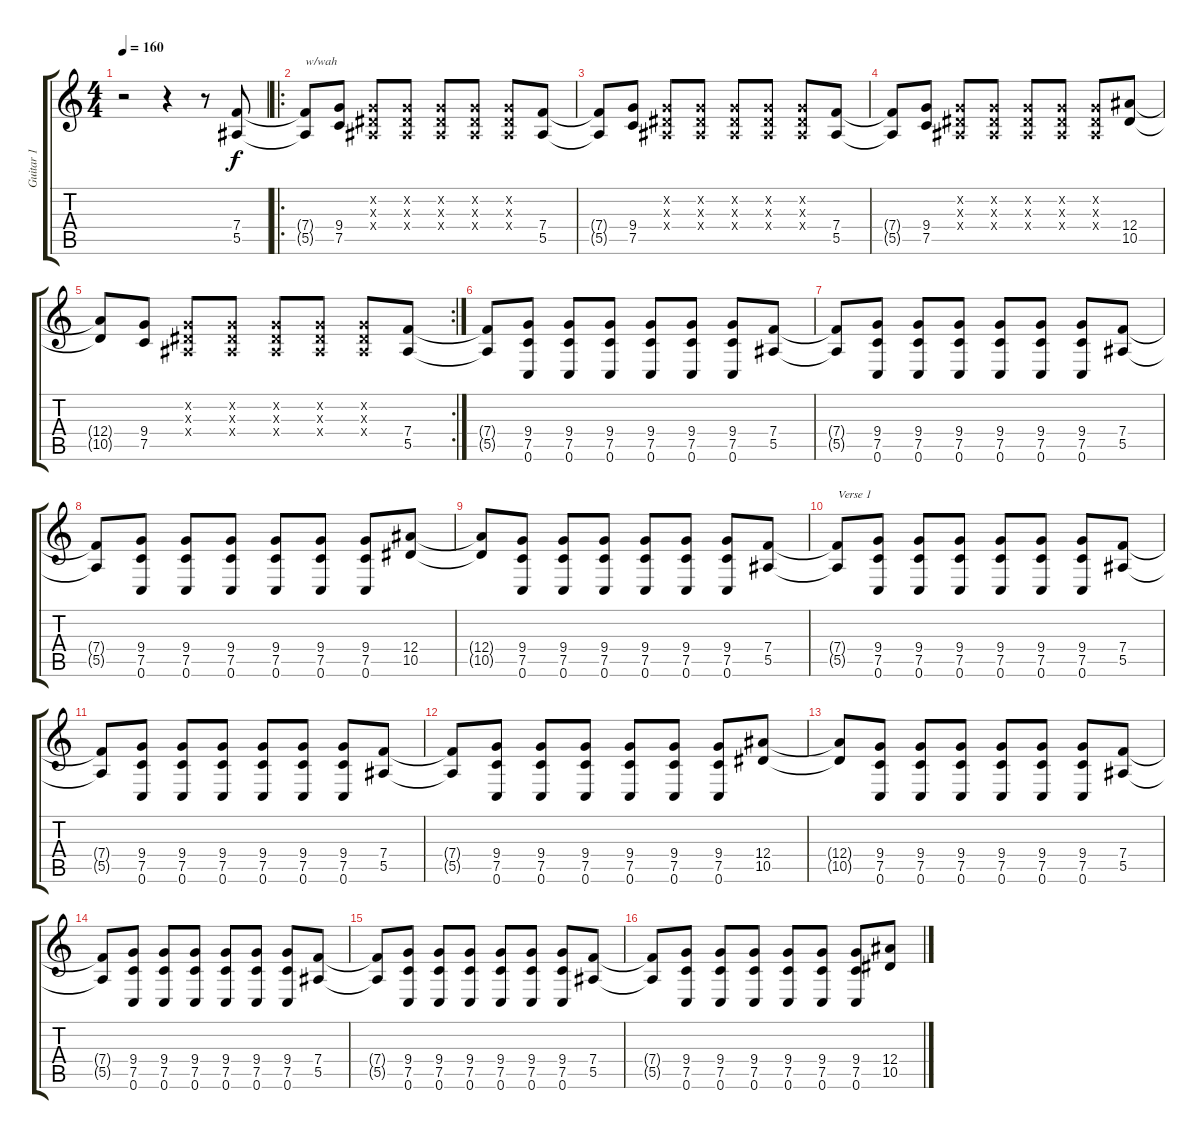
\track ("Guitar 1" "Guitar 1") {instrument overdrivenguitar}
\staff {score tabs}
\tuning (C4 G3 Eb3 Bb2 F2 C2) {hide}
\ts (4 4)
\tempo 160
\clef g2
\ks c
r.2{dy f instrument overdrivenguitar} r.4 r.8 (7.4 5.5).8 |
\ro
(7.4{t} 5.5{t}).8{txt "w/wah"} (9.4 7.5).8 (0.2{x} 0.3{x} 0.4{x}).8 (0.2{x} 0.3{x} 0.4{x}).8 (0.2{x} 0.3{x} 0.4{x}).8 (0.2{x} 0.3{x} 0.4{x}).8 (0.2{x} 0.3{x} 0.4{x}).8 (7.4 5.5).8 |
(7.4{t} 5.5{t}).8 (9.4 7.5).8 (0.2{x} 0.3{x} 0.4{x}).8 (0.2{x} 0.3{x} 0.4{x}).8 (0.2{x} 0.3{x} 0.4{x}).8 (0.2{x} 0.3{x} 0.4{x}).8 (0.2{x} 0.3{x} 0.4{x}).8 (7.4 5.5).8 |
(7.4{t} 5.5{t}).8 (9.4 7.5).8 (0.2{x} 0.3{x} 0.4{x}).8 (0.2{x} 0.3{x} 0.4{x}).8 (0.2{x} 0.3{x} 0.4{x}).8 (0.2{x} 0.3{x} 0.4{x}).8 (0.2{x} 0.3{x} 0.4{x}).8 (12.4 10.5).8 |
\rc 2
(12.4{t} 10.5{t}).8 (9.4 7.5).8 (0.2{x} 0.3{x} 0.4{x}).8 (0.2{x} 0.3{x} 0.4{x}).8 (0.2{x} 0.3{x} 0.4{x}).8 (0.2{x} 0.3{x} 0.4{x}).8 (0.2{x} 0.3{x} 0.4{x}).8 (7.4 5.5).8 |
(7.4{t} 5.5{t}).8 (9.4 7.5 0.6).8 (9.4 7.5 0.6).8 (9.4 7.5 0.6).8 (9.4 7.5 0.6).8 (9.4 7.5 0.6).8 (9.4 7.5 0.6).8 (7.4 5.5).8 |
(7.4{t} 5.5{t}).8 (9.4 7.5 0.6).8 (9.4 7.5 0.6).8 (9.4 7.5 0.6).8 (9.4 7.5 0.6).8 (9.4 7.5 0.6).8 (9.4 7.5 0.6).8 (7.4 5.5).8 |
(7.4{t} 5.5{t}).8 (9.4 7.5 0.6).8 (9.4 7.5 0.6).8 (9.4 7.5 0.6).8 (9.4 7.5 0.6).8 (9.4 7.5 0.6).8 (9.4 7.5 0.6).8 (12.4 10.5).8 |
(12.4{t} 10.5{t}).8 (9.4 7.5 0.6).8 (9.4 7.5 0.6).8 (9.4 7.5 0.6).8 (9.4 7.5 0.6).8 (9.4 7.5 0.6).8 (9.4 7.5 0.6).8 (7.4 5.5).8 |
(7.4{t} 5.5{t}).8{txt "Verse 1"} (9.4 7.5 0.6).8 (9.4 7.5 0.6).8 (9.4 7.5 0.6).8 (9.4 7.5 0.6).8 (9.4 7.5 0.6).8 (9.4 7.5 0.6).8 (7.4 5.5).8 |
(7.4{t} 5.5{t}).8 (9.4 7.5 0.6).8 (9.4 7.5 0.6).8 (9.4 7.5 0.6).8 (9.4 7.5 0.6).8 (9.4 7.5 0.6).8 (9.4 7.5 0.6).8 (7.4 5.5).8 |
(7.4{t} 5.5{t}).8 (9.4 7.5 0.6).8 (9.4 7.5 0.6).8 (9.4 7.5 0.6).8 (9.4 7.5 0.6).8 (9.4 7.5 0.6).8 (9.4 7.5 0.6).8 (12.4 10.5).8 |
(12.4{t} 10.5{t}).8 (9.4 7.5 0.6).8 (9.4 7.5 0.6).8 (9.4 7.5 0.6).8 (9.4 7.5 0.6).8 (9.4 7.5 0.6).8 (9.4 7.5 0.6).8 (7.4 5.5).8 |
(7.4{t} 5.5{t}).8 (9.4 7.5 0.6).8 (9.4 7.5 0.6).8 (9.4 7.5 0.6).8 (9.4 7.5 0.6).8 (9.4 7.5 0.6).8 (9.4 7.5 0.6).8 (7.4 5.5).8 |
(7.4{t} 5.5{t}).8 (9.4 7.5 0.6).8 (9.4 7.5 0.6).8 (9.4 7.5 0.6).8 (9.4 7.5 0.6).8 (9.4 7.5 0.6).8 (9.4 7.5 0.6).8 (7.4 5.5).8 |
(7.4{t} 5.5{t}).8 (9.4 7.5 0.6).8 (9.4 7.5 0.6).8 (9.4 7.5 0.6).8 (9.4 7.5 0.6).8 (9.4 7.5 0.6).8 (9.4 7.5 0.6).8 (12.4 10.5).8
